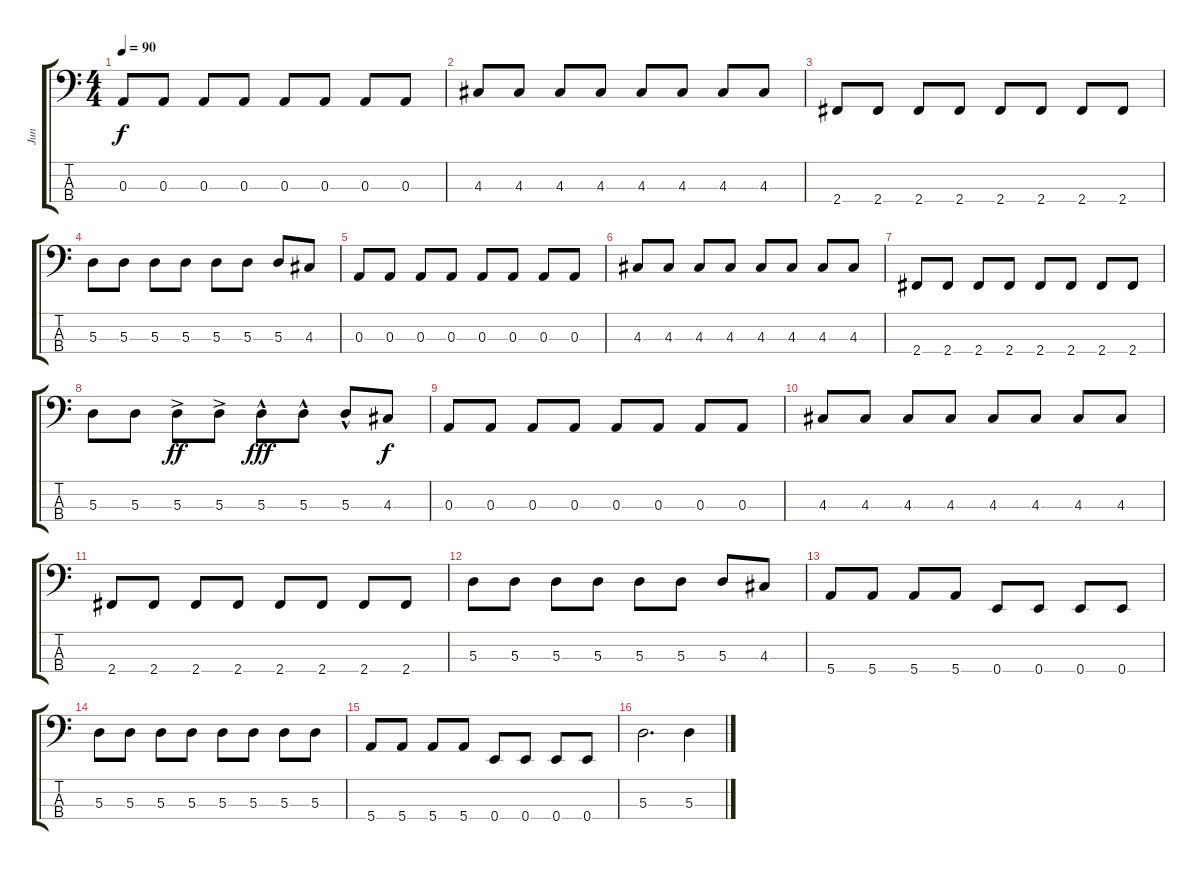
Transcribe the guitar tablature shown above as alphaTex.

\track ("Jun" "Jun") {instrument electricbasspick}
\staff {score tabs}
\tuning (G2 D2 A1 E1) {hide}
\ts (4 4)
\tempo 90
\clef f4
\ks c
0.3.8{dy f} 0.3.8 0.3.8 0.3.8 0.3.8 0.3.8 0.3.8 0.3.8 |
4.3.8 4.3.8 4.3.8 4.3.8 4.3.8 4.3.8 4.3.8 4.3.8 |
2.4.8 2.4.8 2.4.8 2.4.8 2.4.8 2.4.8 2.4.8 2.4.8 |
5.3.8 5.3.8 5.3.8 5.3.8 5.3.8 5.3.8 5.3.8 4.3.8 |
0.3.8 0.3.8 0.3.8 0.3.8 0.3.8 0.3.8 0.3.8 0.3.8 |
4.3.8 4.3.8 4.3.8 4.3.8 4.3.8 4.3.8 4.3.8 4.3.8 |
2.4.8 2.4.8 2.4.8 2.4.8 2.4.8 2.4.8 2.4.8 2.4.8 |
5.3.8 5.3.8 5.3{ac}.8{dy ff} 5.3{ac}.8 5.3{hac}.8{dy fff} 5.3{hac}.8 5.3{hac}.8 4.3.8{dy f} |
0.3.8 0.3.8 0.3.8 0.3.8 0.3.8 0.3.8 0.3.8 0.3.8 |
4.3.8 4.3.8 4.3.8 4.3.8 4.3.8 4.3.8 4.3.8 4.3.8 |
2.4.8 2.4.8 2.4.8 2.4.8 2.4.8 2.4.8 2.4.8 2.4.8 |
5.3.8 5.3.8 5.3.8 5.3.8 5.3.8 5.3.8 5.3.8 4.3.8 |
5.4.8 5.4.8 5.4.8 5.4.8 0.4.8 0.4.8 0.4.8 0.4.8 |
5.3.8 5.3.8 5.3.8 5.3.8 5.3.8 5.3.8 5.3.8 5.3.8 |
5.4.8 5.4.8 5.4.8 5.4.8 0.4.8 0.4.8 0.4.8 0.4.8 |
5.3.2{d} 5.3{sl}.4
